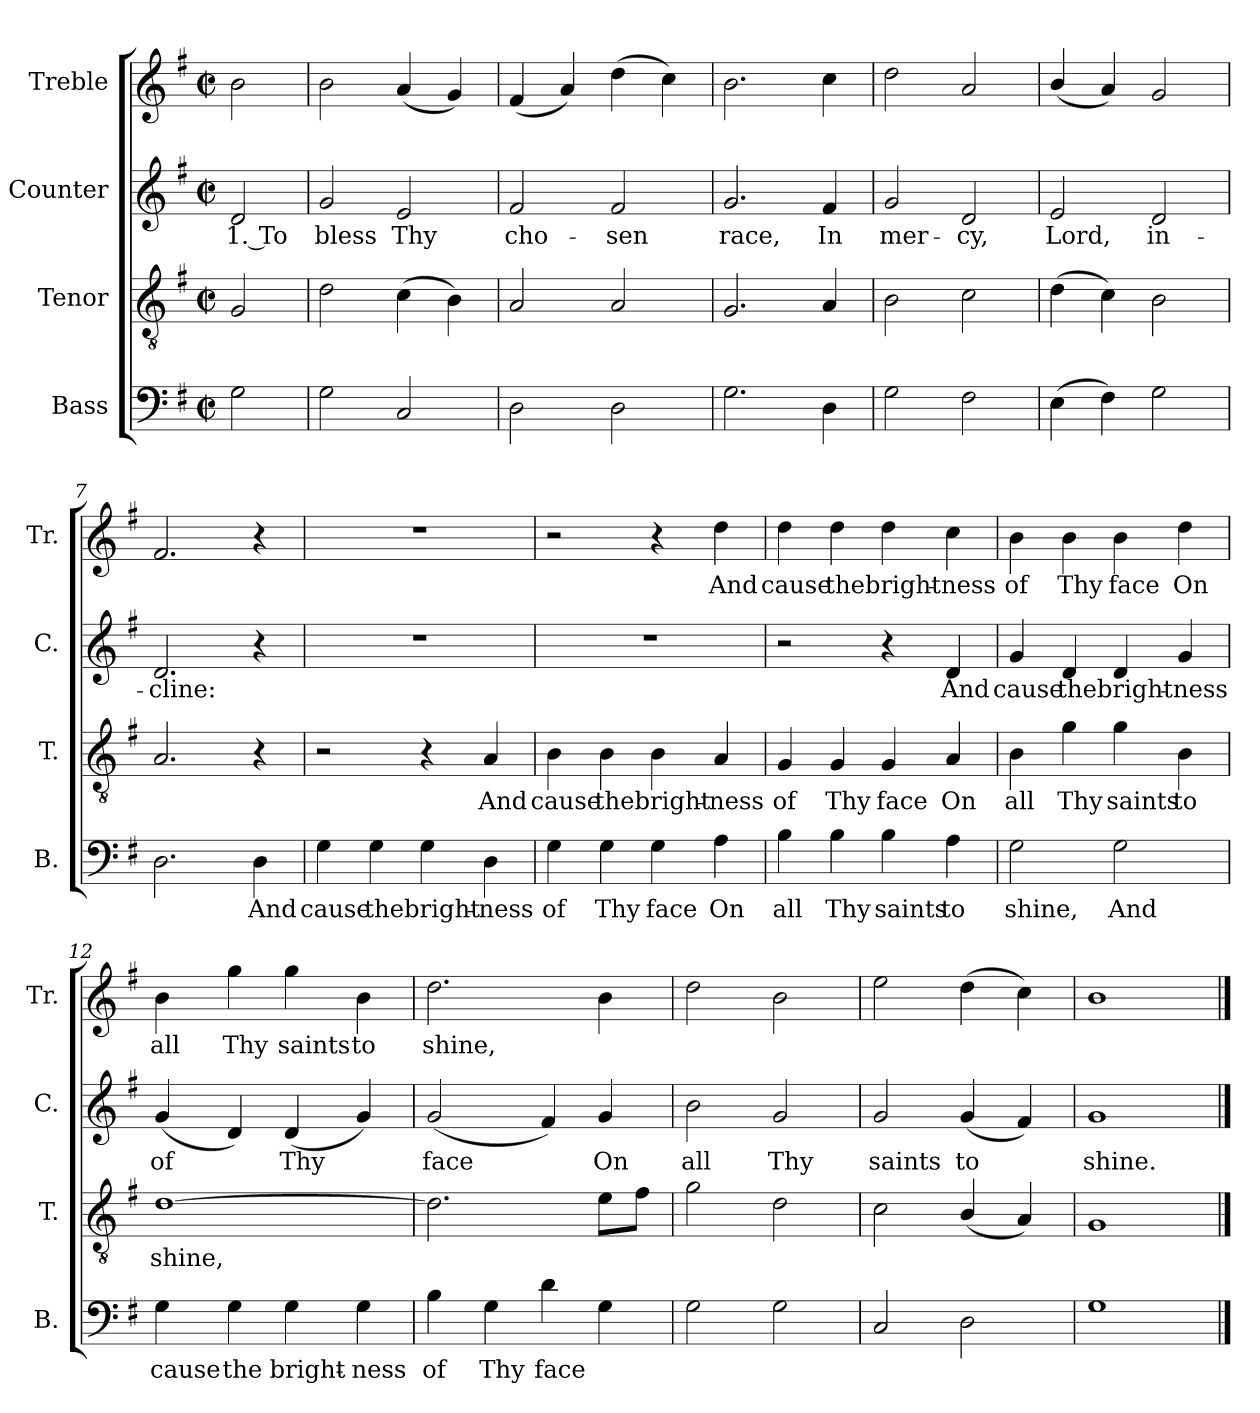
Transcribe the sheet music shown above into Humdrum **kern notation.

**kern	**text	**kern	**text	**kern	**text	**kern	**text
*part4	*part4	*part3	*part3	*part2	*part2	*part1	*part1
*staff4	*staff4	*staff3	*staff3	*staff2	*staff2	*staff1	*staff1
*I"Bass	*	*I"Tenor	*	*I"Counter	*	*I"Treble	*
*I'B.	*	*I'T.	*	*I'C.	*	*I'Tr.	*
*clefF4	*	*clefGv2	*	*clefG2	*	*clefG2	*
*k[f#]	*	*k[f#]	*	*k[f#]	*	*k[f#]	*
*M2/2	*	*M2/2	*	*M2/2	*	*M2/2	*
*met(c|)	*	*met(c|)	*	*met(c|)	*	*met(c|)	*
=1	=1	=1	=1	=1	=1	=1	=1
2G\	.	2G/	.	2d/	1. To	2b\	.
=2	=2	=2	=2	=2	=2	=2	=2
2G\	.	2d\	.	2g/	bless	2b\	.
2C/	.	(4c\	.	2e/	Thy	(4a/	.
.	.	4B\)	.	.	.	4g/)	.
=3	=3	=3	=3	=3	=3	=3	=3
2D\	.	2A/	.	2f#/	cho-	(4f#/	.
.	.	.	.	.	.	4a/)	.
2D\	.	2A/	.	2f#/	-sen	(4dd\	.
.	.	.	.	.	.	4cc\)	.
=4	=4	=4	=4	=4	=4	=4	=4
2.G\	.	2.G/	.	2.g/	race,	2.b\	.
4D\	.	4A/	.	4f#/	In	4cc\	.
=5	=5	=5	=5	=5	=5	=5	=5
2G\	.	2B\	.	2g/	mer-	2dd\	.
2F#\	.	2c\	.	2d/	-cy,	2a/	.
=6	=6	=6	=6	=6	=6	=6	=6
(4E\	.	(4d\	.	2e/	Lord,	(4b/	.
4F#\)	.	4c\)	.	.	.	4a/)	.
2G\	.	2B\	.	2d/	in-	2g/	.
=7	=7	=7	=7	=7	=7	=7	=7
2.D\	.	2.A/	.	2.d/	-cline:	2.f#/	.
4D\	And	4r	.	4r	.	4r	.
=8	=8	=8	=8	=8	=8	=8	=8
4G\	cause	2r	.	1r	.	1r	.
4G\	the	.	.	.	.	.	.
4G\	bright-	4r	.	.	.	.	.
4D\	-ness	4A/	And	.	.	.	.
=9	=9	=9	=9	=9	=9	=9	=9
4G\	of	4B\	cause	1r	.	2r	.
4G\	Thy	4B\	the	.	.	.	.
4G\	face	4B\	bright-	.	.	4r	.
4A\	On	4A/	-ness	.	.	4dd\	And
=10	=10	=10	=10	=10	=10	=10	=10
4B\	all	4G/	of	2r	.	4dd\	cause
4B\	Thy	4G/	Thy	.	.	4dd\	the
4B\	saints	4G/	face	4r	.	4dd\	bright-
4A\	to	4A/	On	4d/	And	4cc\	-ness
=11	=11	=11	=11	=11	=11	=11	=11
2G\	shine,	4B\	all	4g/	cause	4b\	of
.	.	4g\	Thy	4d/	the	4b\	Thy
2G\	And	4g\	saints	4d/	bright-	4b\	face
.	.	4B\	to	4g/	-ness	4dd\	On
=12	=12	=12	=12	=12	=12	=12	=12
4G\	cause	[1d	shine,	(4g/	of	4b\	all
4G\	the	.	.	4d/)	.	4gg\	Thy
4G\	bright-	.	.	(4d/	Thy	4gg\	saints
4G\	-ness	.	.	4g/)	.	4b\	to
=13	=13	=13	=13	=13	=13	=13	=13
4B\	of	2.d\]	.	(2g/	face	2.dd\	shine,
4G\	Thy	.	.	.	.	.	.
4d\	face	.	.	4f#/)	.	.	.
4G\	.	8e\L	.	4g/	On	4b\	.
.	.	8f#\J	.	.	.	.	.
=14	=14	=14	=14	=14	=14	=14	=14
2G\	.	2g\	.	2b\	all	2dd\	.
2G\	.	2d\	.	2g/	Thy	2b\	.
=15	=15	=15	=15	=15	=15	=15	=15
2C/	.	2c\	.	2g/	saints	2ee\	.
2D\	.	(4B/	.	(4g/	to	(4dd\	.
.	.	4A/)	.	4f#/)	.	4cc\)	.
=16	=16	=16	=16	=16	=16	=16	=16
1G	.	1G	.	1g	shine.	1b	.
==	==	==	==	==	==	==	==
*-	*-	*-	*-	*-	*-	*-	*-
